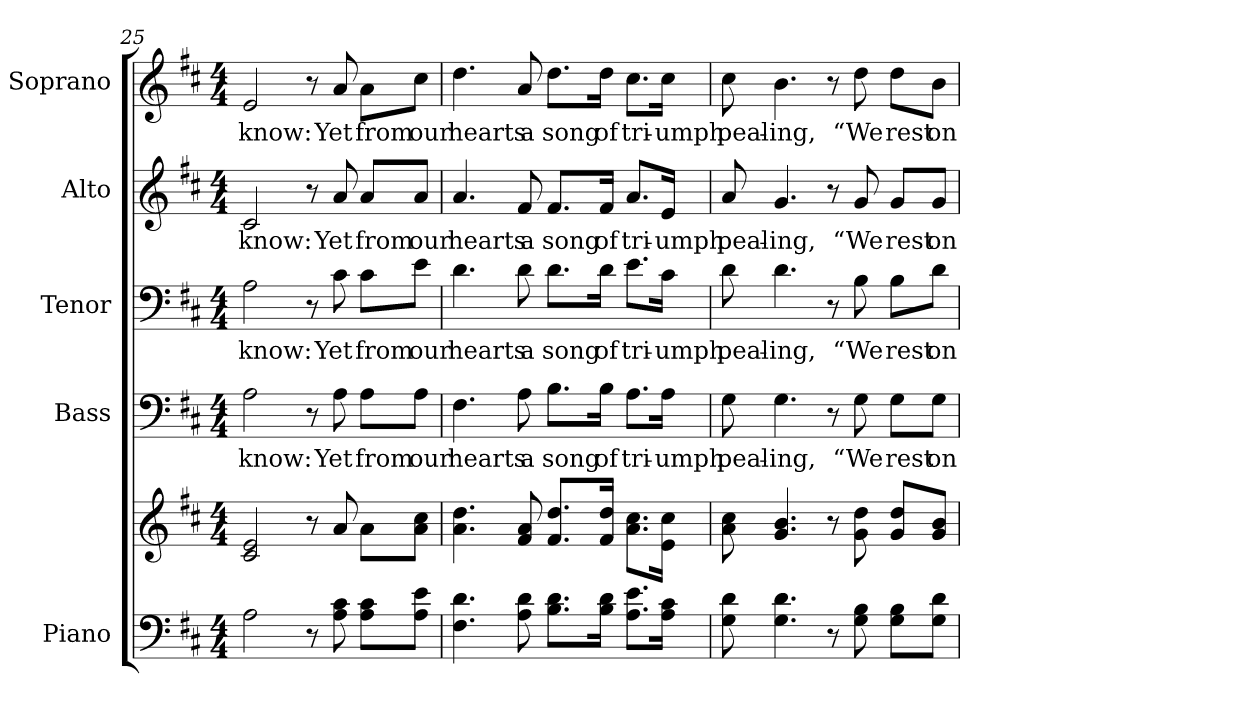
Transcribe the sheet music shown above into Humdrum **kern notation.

**kern	**kern	**kern	**text	**kern	**text	**kern	**text	**kern	**text
*part5	*part5	*part4	*part4	*part3	*part3	*part2	*part2	*part1	*part1
*staff6	*staff5	*staff4	*staff4	*staff3	*staff3	*staff2	*staff2	*staff1	*staff1
*I"Piano	*	*I"Bass	*	*I"Tenor	*	*I"Alto	*	*I"Soprano	*
*I'Pno.	*	*I'B.	*	*I'T.	*	*I'A.	*	*I'S.	*
!!LO:PB:g=z
*clefF4	*clefG2	*clefF4	*	*clefF4	*	*clefG2	*	*clefG2	*
*k[f#c#]	*k[f#c#]	*k[f#c#]	*	*k[f#c#]	*	*k[f#c#]	*	*k[f#c#]	*
*D:	*D:	*D:	*	*D:	*	*D:	*	*D:	*
*M4/4	*M4/4	*M4/4	*	*M4/4	*	*M4/4	*	*M4/4	*
=25	=25	=25	=25	=25	=25	=25	=25	=25	=25
!	!	!	!LO:LY:b:color=#000000	!	!	!	!	!	!
!	!	!	!	!	!LO:LY:b:color=#000000	!	!	!	!
!	!	!	!	!	!	!	!LO:LY:b:color=#000000	!	!
!	!	!	!	!	!	!	!	!	!LO:LY:b:color=#000000
2Ai\	2c#i/ 2ei	2Ai\	know:	2Ai\	know:	2c#i/	know:	2ei/	know:
8r	8r	8r	.	8r	.	8r	.	8r	.
!	!	!	!LO:LY:b:color=#000000	!	!	!	!	!	!
!	!	!	!	!	!LO:LY:b:color=#000000	!	!	!	!
!	!	!	!	!	!	!	!LO:LY:b:color=#000000	!	!
!	!	!	!	!	!	!	!	!	!LO:LY:b:color=#000000
8Ai\ 8c#i	8ai/	8Ai\	Yet	8c#i\	Yet	8ai/	Yet	8ai/	Yet
!	!	!	!LO:LY:b:color=#000000	!	!	!	!	!	!
!	!	!	!	!	!LO:LY:b:color=#000000	!	!	!	!
!	!	!	!	!	!	!	!LO:LY:b:color=#000000	!	!
!	!	!	!	!	!	!	!	!	!LO:LY:b:color=#000000
8Ai\ 8c#i\L	8ai\L	8Ai\L	from	8c#i\L	from	8ai/L	from	8ai\L	from
!	!	!	!LO:LY:b:color=#000000	!	!	!	!	!	!
!	!	!	!	!	!LO:LY:b:color=#000000	!	!	!	!
!	!	!	!	!	!	!	!LO:LY:b:color=#000000	!	!
!	!	!	!	!	!	!	!	!	!LO:LY:b:color=#000000
8Ai\ 8ei\J	8ai\ 8cc#i\J	8Ai\J	our	8ei\J	our	8ai/J	our	8cc#i\J	our
=26	=26	=26	=26	=26	=26	=26	=26	=26	=26
!	!	!	!LO:LY:b:color=#000000	!	!	!	!	!	!
!	!	!	!	!	!LO:LY:b:color=#000000	!	!	!	!
!	!	!	!	!	!	!	!LO:LY:b:color=#000000	!	!
!	!	!	!	!	!	!	!	!	!LO:LY:b:color=#000000
4.F#i\ 4.di	4.ai\ 4.ddi	4.F#i\	hearts	4.di\	hearts	4.ai/	hearts	4.ddi\	hearts
!	!	!	!LO:LY:b:color=#000000	!	!	!	!	!	!
!	!	!	!	!	!LO:LY:b:color=#000000	!	!	!	!
!	!	!	!	!	!	!	!LO:LY:b:color=#000000	!	!
!	!	!	!	!	!	!	!	!	!LO:LY:b:color=#000000
8Ai\ 8di	8f#i/ 8ai	8Ai\	a	8di\	a	8f#i/	a	8ai/	a
!	!	!	!LO:LY:b:color=#000000	!	!	!	!	!	!
!	!	!	!	!	!LO:LY:b:color=#000000	!	!	!	!
!	!	!	!	!	!	!	!LO:LY:b:color=#000000	!	!
!	!	!	!	!	!	!	!	!	!LO:LY:b:color=#000000
8.Bi\ 8.di\L	8.f#i/ 8.ddi/L	8.Bi\L	song	8.di\L	song	8.f#i/L	song	8.ddi\L	song
!	!	!	!LO:LY:b:color=#000000	!	!	!	!	!	!
!	!	!	!	!	!LO:LY:b:color=#000000	!	!	!	!
!	!	!	!	!	!	!	!LO:LY:b:color=#000000	!	!
!	!	!	!	!	!	!	!	!	!LO:LY:b:color=#000000
16Bi\ 16di\Jk	16f#i/ 16ddi/Jk	16Bi\Jk	of	16di\Jk	of	16f#i/Jk	of	16ddi\Jk	of
!	!	!	!LO:LY:b:color=#000000	!	!	!	!	!	!
!	!	!	!	!	!LO:LY:b:color=#000000	!	!	!	!
!	!	!	!	!	!	!	!LO:LY:b:color=#000000	!	!
!	!	!	!	!	!	!	!	!	!LO:LY:b:color=#000000
8.Ai\ 8.ei\L	8.ai\ 8.cc#i\L	8.Ai\L	tri-	8.ei\L	tri-	8.ai/L	tri-	8.cc#i\L	tri-
!	!	!	!LO:LY:b:color=#000000	!	!	!	!	!	!
!	!	!	!	!	!LO:LY:b:color=#000000	!	!	!	!
!	!	!	!	!	!	!	!LO:LY:b:color=#000000	!	!
!	!	!	!	!	!	!	!	!	!LO:LY:b:color=#000000
16Ai\ 16c#i\Jk	16ei\ 16cc#i\Jk	16Ai\Jk	-umph	16c#i\Jk	-umph	16ei/Jk	-umph	16cc#i\Jk	-umph
!!LO:PB:g=z
=27	=27	=27	=27	=27	=27	=27	=27	=27	=27
!	!	!	!LO:LY:b:color=#000000	!	!	!	!	!	!
!	!	!	!	!	!LO:LY:b:color=#000000	!	!	!	!
!	!	!	!	!	!	!	!LO:LY:b:color=#000000	!	!
!	!	!	!	!	!	!	!	!	!LO:LY:b:color=#000000
8Gi\ 8di	8ai\ 8cc#i	8Gi\	peal-	8di\	peal-	8ai/	peal-	8cc#i\	peal-
!	!	!	!LO:LY:b:color=#000000	!	!	!	!	!	!
!	!	!	!	!	!LO:LY:b:color=#000000	!	!	!	!
!	!	!	!	!	!	!	!LO:LY:b:color=#000000	!	!
!	!	!	!	!	!	!	!	!	!LO:LY:b:color=#000000
4.Gi\ 4.di	4.gi/ 4.bi	4.Gi\	-ing,	4.di\	-ing,	4.gi/	-ing,	4.bi\	-ing,
8r	8r	8r	.	8r	.	8r	.	8r	.
!	!	!	!LO:LY:b:color=#000000	!	!	!	!	!	!
!	!	!	!	!	!LO:LY:b:color=#000000	!	!	!	!
!	!	!	!	!	!	!	!LO:LY:b:color=#000000	!	!
!	!	!	!	!	!	!	!	!	!LO:LY:b:color=#000000
8Gi\ 8Bi	8gi\ 8ddi	8Gi\	“We	8Bi\	“We	8gi/	“We	8ddi\	“We
!	!	!	!LO:LY:b:color=#000000	!	!	!	!	!	!
!	!	!	!	!	!LO:LY:b:color=#000000	!	!	!	!
!	!	!	!	!	!	!	!LO:LY:b:color=#000000	!	!
!	!	!	!	!	!	!	!	!	!LO:LY:b:color=#000000
8Gi\ 8Bi\L	8gi/ 8ddi/L	8Gi\L	rest	8Bi\L	rest	8gi/L	rest	8ddi\L	rest
!	!	!	!LO:LY:b:color=#000000	!	!	!	!	!	!
!	!	!	!	!	!LO:LY:b:color=#000000	!	!	!	!
!	!	!	!	!	!	!	!LO:LY:b:color=#000000	!	!
!	!	!	!	!	!	!	!	!	!LO:LY:b:color=#000000
8Gi\ 8di\J	8gi/ 8bi/J	8Gi\J	on	8di\J	on	8gi/J	on	8bi\J	on
=	=	=	=	=	=	=	=	=	=
*-	*-	*-	*-	*-	*-	*-	*-	*-	*-
